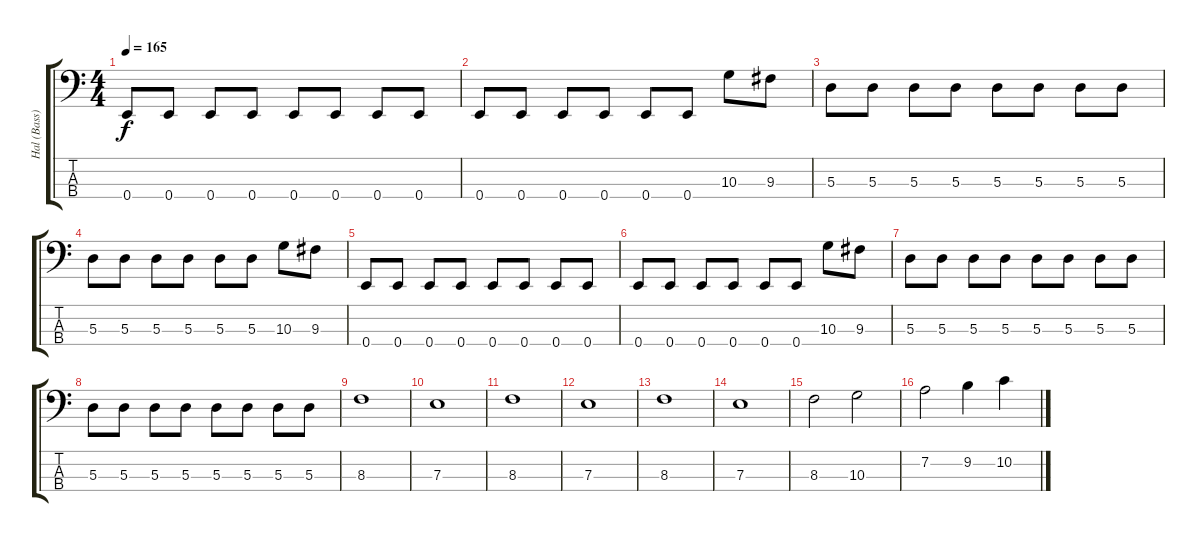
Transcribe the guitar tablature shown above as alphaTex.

\track ("Hal (Bass)" "Hal (Bass)") {instrument electricbassfinger}
\staff {score tabs}
\tuning (G2 D2 A1 E1) {hide}
\ts (4 4)
\tempo 165
\clef f4
\ks c
0.4.8{dy f} 0.4.8 0.4.8 0.4.8 0.4.8 0.4.8 0.4.8 0.4.8 |
0.4.8 0.4.8 0.4.8 0.4.8 0.4.8 0.4.8 10.3.8 9.3.8 |
5.3.8 5.3.8 5.3.8 5.3.8 5.3.8 5.3.8 5.3.8 5.3.8 |
5.3.8 5.3.8 5.3.8 5.3.8 5.3.8 5.3.8 10.3.8 9.3.8 |
0.4.8 0.4.8 0.4.8 0.4.8 0.4.8 0.4.8 0.4.8 0.4.8 |
0.4.8 0.4.8 0.4.8 0.4.8 0.4.8 0.4.8 10.3.8 9.3.8 |
5.3.8 5.3.8 5.3.8 5.3.8 5.3.8 5.3.8 5.3.8 5.3.8 |
5.3.8 5.3.8 5.3.8 5.3.8 5.3.8 5.3.8 5.3.8 5.3.8 |
8.3.1 |
7.3.1 |
8.3.1 |
7.3.1 |
8.3.1 |
7.3.1 |
8.3.2 10.3.2 |
7.2.2 9.2.4 10.2.4
